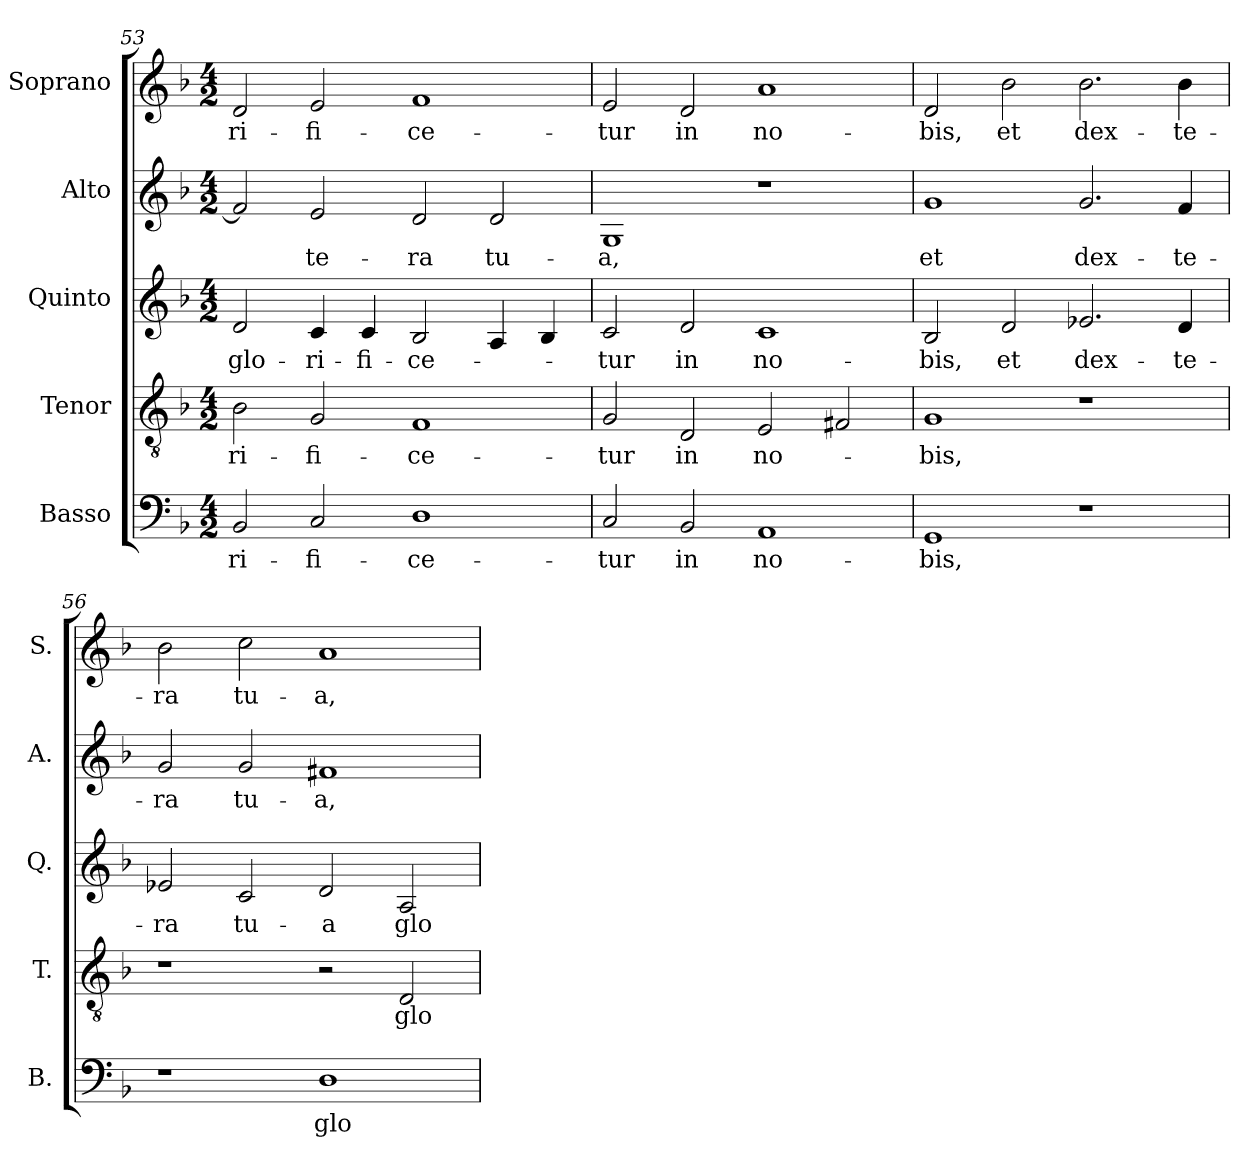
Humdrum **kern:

**kern	**text	**kern	**text	**kern	**text	**kern	**text	**kern	**text
*part5	*part5	*part4	*part4	*part3	*part3	*part2	*part2	*part1	*part1
*staff5	*staff5	*staff4	*staff4	*staff3	*staff3	*staff2	*staff2	*staff1	*staff1
*I"Basso	*	*I"Tenor	*	*I"Quinto	*	*I"Alto	*	*I"Soprano	*
*I'B.	*	*I'T.	*	*I'Q.	*	*I'A.	*	*I'S.	*
*clefF4	*	*clefGv2	*	*clefG2	*	*clefG2	*	*clefG2	*
*	*	*ITrd7c12	*	*	*	*	*	*	*
*k[b-]	*	*k[b-]	*	*k[b-]	*	*k[b-]	*	*k[b-]	*
*F:	*	*F:	*	*F:	*	*F:	*	*F:	*
*M4/2	*	*M4/2	*	*M4/2	*	*M4/2	*	*M4/2	*
=53	=53	=53	=53	=53	=53	=53	=53	=53	=53
!	!LO:LY:b:color=#000000	!	!	!	!	!	!	!	!
!	!	!	!LO:LY:b:color=#000000	!	!	!	!	!	!
!	!	!	!	!	!LO:LY:b:color=#000000	!	!	!	!
!	!	!	!	!	!	!	!	!	!LO:LY:b:color=#000000
2BB-i/	-ri-	2BB-i\	-ri-	2di/	glo-	2fi/]	.	2di/	-ri-
!	!LO:LY:b:color=#000000	!	!	!	!	!	!	!	!
!	!	!	!LO:LY:b:color=#000000	!	!	!	!	!	!
!	!	!	!	!	!LO:LY:b:color=#000000	!	!	!	!
!	!	!	!	!	!	!	!LO:LY:b:color=#000000	!	!
!	!	!	!	!	!	!	!	!	!LO:LY:b:color=#000000
2Ci/	-fi-	2GGi/	-fi-	4ci/	-ri-	2ei/	-te-	2ei/	-fi-
!	!	!	!	!	!LO:LY:b:color=#000000	!	!	!	!
.	.	.	.	4ci/	-fi-	.	.	.	.
!	!LO:LY:b:color=#000000	!	!	!	!	!	!	!	!
!	!	!	!LO:LY:b:color=#000000	!	!	!	!	!	!
!	!	!	!	!	!LO:LY:b:color=#000000	!	!	!	!
!	!	!	!	!	!	!	!LO:LY:b:color=#000000	!	!
!	!	!	!	!	!	!	!	!	!LO:LY:b:color=#000000
1Di	-ce-	1FFi	-ce-	2B-i/	-ce-	2di/	-ra	1fi	-ce-
!	!	!	!	!	!	!	!LO:LY:b:color=#000000	!	!
.	.	.	.	4Ai/	.	2di/	tu-	.	.
.	.	.	.	4B-i/	.	.	.	.	.
=54	=54	=54	=54	=54	=54	=54	=54	=54	=54
!	!LO:LY:b:color=#000000	!	!	!	!	!	!	!	!
!	!	!	!LO:LY:b:color=#000000	!	!	!	!	!	!
!	!	!	!	!	!LO:LY:b:color=#000000	!	!	!	!
!	!	!	!	!	!	!	!LO:LY:b:color=#000000	!	!
!	!	!	!	!	!	!	!	!	!LO:LY:b:color=#000000
2Ci/	-tur	2GGi/	-tur	2ci/	-tur	1Gi	-a,	2ei/	-tur
!	!LO:LY:b:color=#000000	!	!	!	!	!	!	!	!
!	!	!	!LO:LY:b:color=#000000	!	!	!	!	!	!
!	!	!	!	!	!LO:LY:b:color=#000000	!	!	!	!
!	!	!	!	!	!	!	!	!	!LO:LY:b:color=#000000
2BB-i/	in	2DDi/	in	2di/	in	.	.	2di/	in
!	!LO:LY:b:color=#000000	!	!	!	!	!	!	!	!
!	!	!	!LO:LY:b:color=#000000	!	!	!	!	!	!
!	!	!	!	!	!LO:LY:b:color=#000000	!	!	!	!
!	!	!	!	!	!	!	!	!	!LO:LY:b:color=#000000
1AAi	no-	2EEi/	no-	1ci	no-	1r	.	1ai	no-
.	.	2FF#Xi/	.	.	.	.	.	.	.
=55	=55	=55	=55	=55	=55	=55	=55	=55	=55
!	!LO:LY:b:color=#000000	!	!	!	!	!	!	!	!
!	!	!	!LO:LY:b:color=#000000	!	!	!	!	!	!
!	!	!	!	!	!LO:LY:b:color=#000000	!	!	!	!
!	!	!	!	!	!	!	!LO:LY:b:color=#000000	!	!
!	!	!	!	!	!	!	!	!	!LO:LY:b:color=#000000
1GGi	-bis,	1GGi	-bis,	2B-i/	-bis,	1gi	et	2di/	-bis,
!	!	!	!	!	!LO:LY:b:color=#000000	!	!	!	!
!	!	!	!	!	!	!	!	!	!LO:LY:b:color=#000000
.	.	.	.	2di/	et	.	.	2b-i\	et
!	!	!	!	!	!LO:LY:b:color=#000000	!	!	!	!
!	!	!	!	!	!	!	!LO:LY:b:color=#000000	!	!
!	!	!	!	!	!	!	!	!	!LO:LY:b:color=#000000
1r	.	1r	.	2.e-Xi/	dex-	2.gi/	dex-	2.b-i\	dex-
!	!	!	!	!	!LO:LY:b:color=#000000	!	!	!	!
!	!	!	!	!	!	!	!LO:LY:b:color=#000000	!	!
!	!	!	!	!	!	!	!	!	!LO:LY:b:color=#000000
.	.	.	.	4di/	-te-	4fi/	-te-	4b-i\	-te-
=56	=56	=56	=56	=56	=56	=56	=56	=56	=56
!	!	!	!	!	!LO:LY:b:color=#000000	!	!	!	!
!	!	!	!	!	!	!	!LO:LY:b:color=#000000	!	!
!	!	!	!	!	!	!	!	!	!LO:LY:b:color=#000000
1r	.	1r	.	2e-Xi/	-ra	2gi/	-ra	2b-i\	-ra
!	!	!	!	!	!LO:LY:b:color=#000000	!	!	!	!
!	!	!	!	!	!	!	!LO:LY:b:color=#000000	!	!
!	!	!	!	!	!	!	!	!	!LO:LY:b:color=#000000
.	.	.	.	2ci/	tu-	2gi/	tu-	2cci\	tu-
!	!LO:LY:b:color=#000000	!	!	!	!	!	!	!	!
!	!	!	!	!	!LO:LY:b:color=#000000	!	!	!	!
!	!	!	!	!	!	!	!LO:LY:b:color=#000000	!	!
!	!	!	!	!	!	!	!	!	!LO:LY:b:color=#000000
1Di	glo-	2r	.	2di/	-a	1f#Xi	-a,	1ai	-a,
!	!	!	!LO:LY:b:color=#000000	!	!	!	!	!	!
!	!	!	!	!	!LO:LY:b:color=#000000	!	!	!	!
.	.	2DDi/	glo-	2Ai/	glo-	.	.	.	.
=	=	=	=	=	=	=	=	=	=
*-	*-	*-	*-	*-	*-	*-	*-	*-	*-
